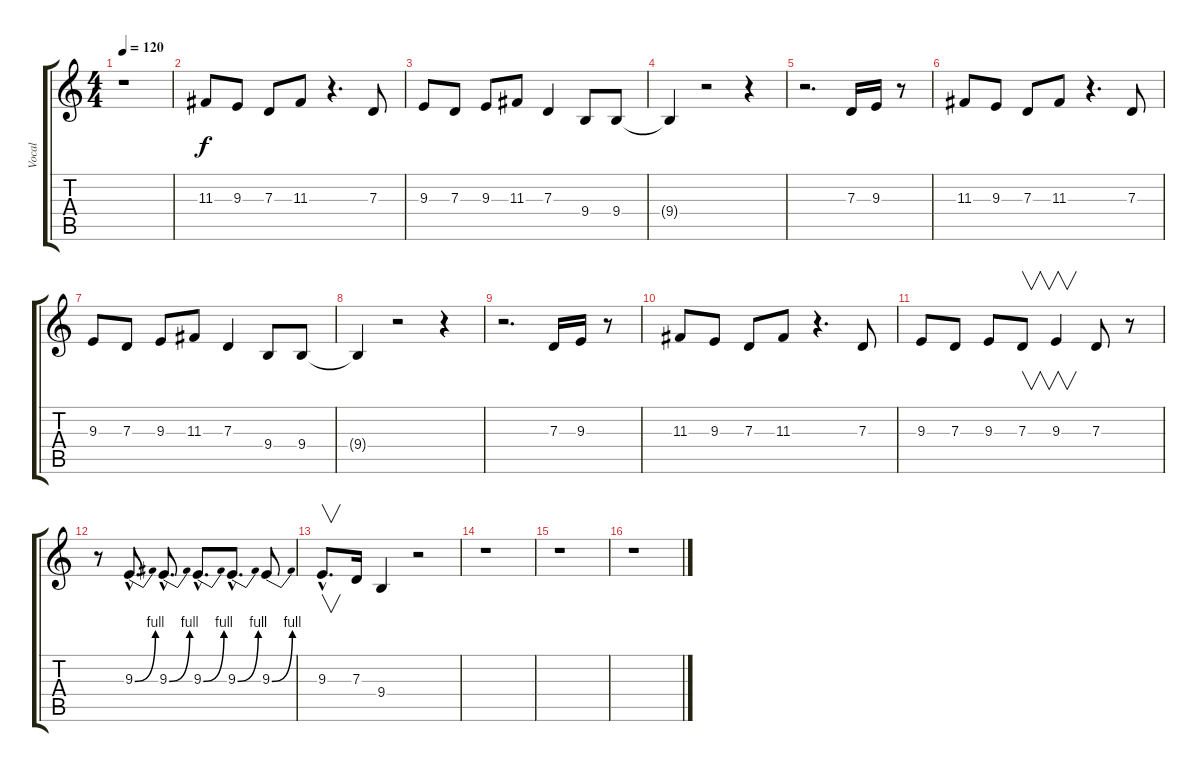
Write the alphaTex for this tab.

\track ("Vocal" "Vocal") {instrument lead8bassandlead}
\staff {score tabs}
\tuning (E4 B3 G3 D3 A2 E2) {hide}
\ts (4 4)
\tempo 120
\clef g2
\ks c
r.1{dy f} |
11.3.8 9.3.8 7.3.8 11.3.8 r.4{d} 7.3.8 |
9.3.8 7.3.8 9.3.8 11.3.8 7.3.4 9.4.8 9.4.8 |
9.4{t}.4 r.2 r.4 |
r.2{d} 7.3.16 9.3.16 r.8 |
11.3.8 9.3.8 7.3.8 11.3.8 r.4{d} 7.3.8 |
9.3.8 7.3.8 9.3.8 11.3.8 7.3.4 9.4.8 9.4.8 |
9.4{t}.4 r.2 r.4 |
r.2{d} 7.3.16 9.3.16 r.8 |
11.3.8 9.3.8 7.3.8 11.3.8 r.4{d} 7.3.8 |
9.3.8 7.3.8 9.3.8 7.3.8{v} 9.3.4{v} 7.3.8 r.8 |
r.8 9.3{be (bend 0 0 60 4) hac}.8{d} 9.3{be (bend 0 0 60 4) hac}.8{d} 9.3{be (bend 0 0 60 4) hac}.8{d} 9.3{be (bend 0 0 60 4) hac}.8{d} 9.3{be (bend 0 0 60 4)}.8 |
9.3{hac}.8{v d} 7.3.16 9.4.4 r.2 |
r.1 |
r.1 |
r.1
